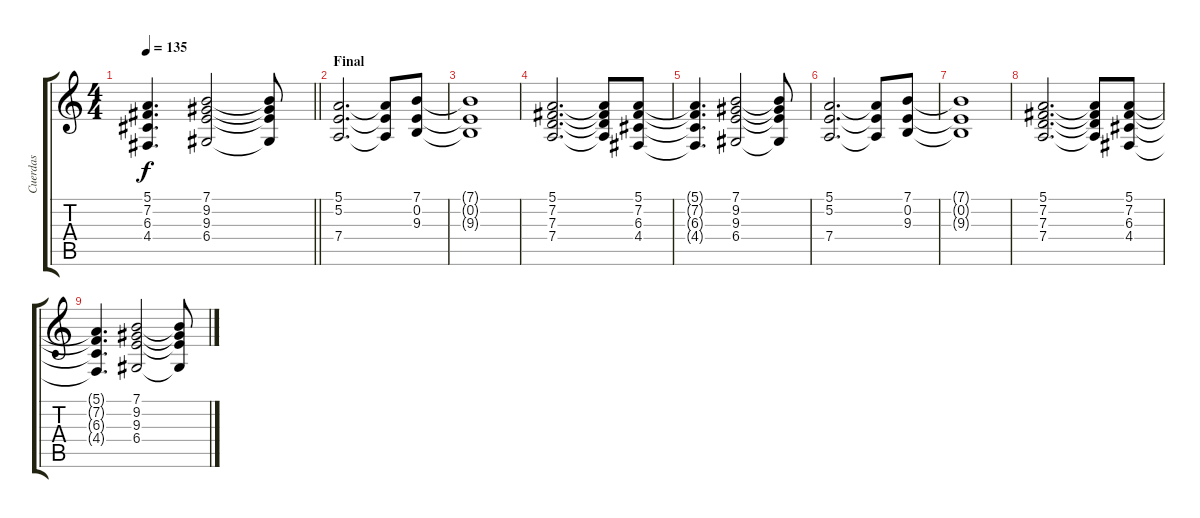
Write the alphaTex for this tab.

\track ("Cuerdas" "Cuerdas") {instrument stringensemble1}
\staff {score tabs}
\tuning (E4 B3 G3 D3 A2 E2) {hide}
\ts (4 4)
\tempo 135
\clef g2
\barLineRight lightlight
\ks c
(5.1{t} 7.2{t} 6.3{t} 4.4{t}).4{d dy f} (7.1 9.2 9.3 6.4).2 (7.1{t} 9.2{t} 9.3{t} 6.4{t}).8 |
\section ("" "Final")
(5.1 5.2 7.4).2{d} (5.1{t} 5.2{t} 7.4{t}).8 (7.1 0.2 9.3).8 |
(7.1{t} 0.2{t} 9.3{t}).1 |
(5.1 7.2 7.3 7.4).2{d} (5.1{t} 7.2{t} 7.3{t} 7.4{t}).8 (5.1 7.2 6.3 4.4).8 |
(5.1{t} 7.2{t} 6.3{t} 4.4{t}).4{d} (7.1 9.2 9.3 6.4).2 (7.1{t} 9.2{t} 9.3{t} 6.4{t}).8 |
(5.1 5.2 7.4).2{d} (5.1{t} 5.2{t} 7.4{t}).8 (7.1 0.2 9.3).8 |
(7.1{t} 0.2{t} 9.3{t}).1 |
(5.1 7.2 7.3 7.4).2{d} (5.1{t} 7.2{t} 7.3{t} 7.4{t}).8 (5.1 7.2 6.3 4.4).8 |
(5.1{t} 7.2{t} 6.3{t} 4.4{t}).4{d} (7.1 9.2 9.3 6.4).2 (7.1{t} 9.2{t} 9.3{t} 6.4{t}).8
